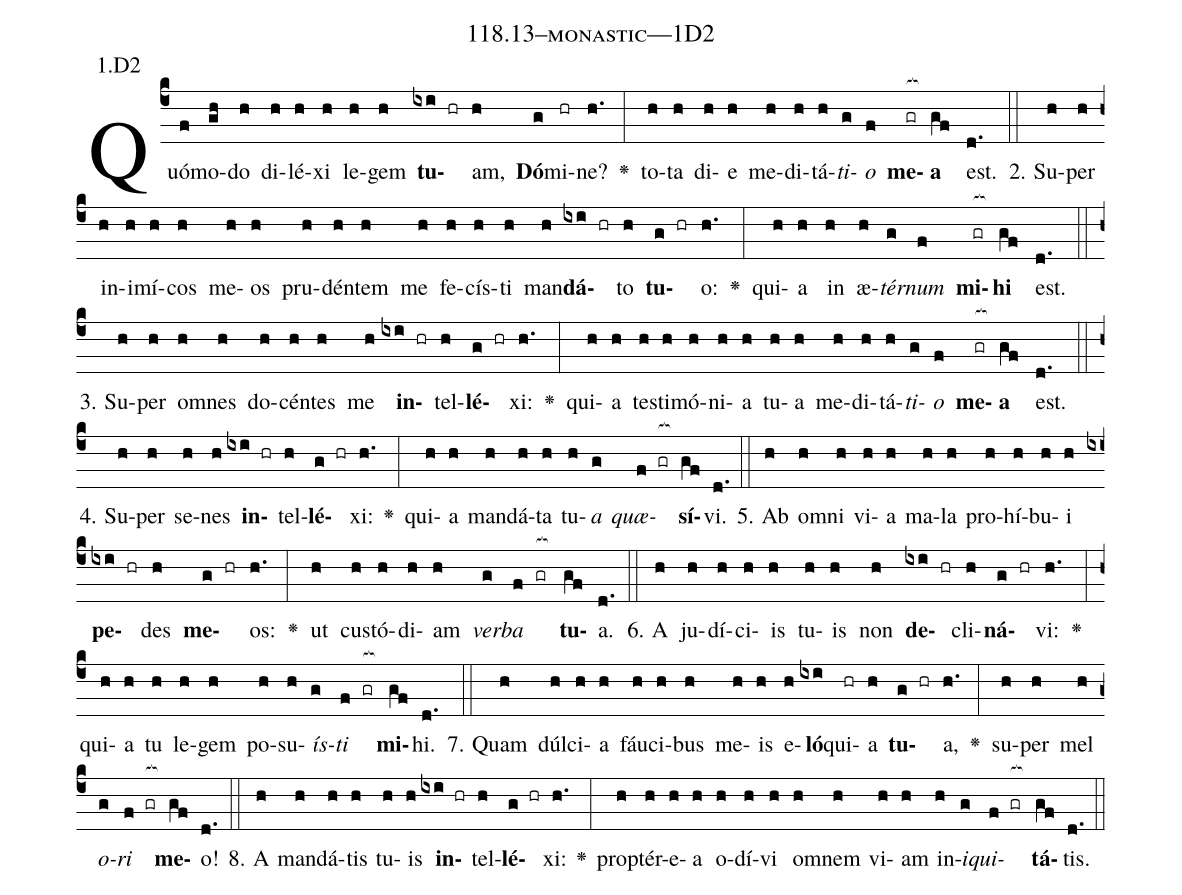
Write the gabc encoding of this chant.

name: 118.13--monastic---1D2;
annotation: 1.D2;
%%
(c4)Quó(f)mo(gh)do(h) di(h)lé(h)xi(h) le(h)gem(h) <b>tu</b>(ixi hr)am,(h) <b>Dó</b>(g)mi(hr)ne?(h.) <v>\greheightstar</v>(:) to(h)ta(h) di(h)e(h) me(h)di(h)tá(h)<i>ti</i>(g)<i>o</i>(f) <b>me</b>(gr[ocb:1{])<b>a</b>(gf[ocb:0}]) est.(d.) (::)
2. Su(h)per(h) in(h)i(h)mí(h)cos(h) me(h)os(h) pru(h)dén(h)tem(h) me(h) fe(h)cís(h)ti(h) man(h)<b>dá</b>(ixi hr)to(h) <b>tu</b>(g hr)o:(h.) <v>\greheightstar</v>(:) qui(h)a(h) in(h) æ(h)<i>tér</i>(g)<i>num</i>(f) <b>mi</b>(gr[ocb:1{])<b>hi</b>(gf[ocb:0}]) est.(d.) (::)
3. Su(h)per(h) om(h)nes(h) do(h)cén(h)tes(h) me(h) <b>in</b>(ixi hr)tel(h)<b>lé</b>(g hr)xi:(h.) <v>\greheightstar</v>(:) qui(h)a(h) tes(h)ti(h)mó(h)ni(h)a(h) tu(h)a(h) me(h)di(h)tá(h)<i>ti</i>(g)<i>o</i>(f) <b>me</b>(gr[ocb:1{])<b>a</b>(gf[ocb:0}]) est.(d.) (::)
4. Su(h)per(h) se(h)nes(h) <b>in</b>(ixi hr)tel(h)<b>lé</b>(g hr)xi:(h.) <v>\greheightstar</v>(:) qui(h)a(h) man(h)dá(h)ta(h) tu(h)<i>a</i>(g) <i>quæ</i>(f gr[ocb:1{])<b>sí</b>(gf[ocb:0}])vi.(d.) (::)
5. Ab(h) om(h)ni(h) vi(h)a(h) ma(h)la(h) pro(h)hí(h)bu(h)i(h) <b>pe</b>(ixi hr)des(h) <b>me</b>(g hr)os:(h.) <v>\greheightstar</v>(:) ut(h) cus(h)tó(h)di(h)am(h) <i>ver</i>(g)<i>ba</i>(f gr[ocb:1{]) <b>tu</b>(gf[ocb:0}])a.(d.) (::)
6. A(h) ju(h)dí(h)ci(h)is(h) tu(h)is(h) non(h) <b>de</b>(ixi hr)cli(h)<b>ná</b>(g hr)vi:(h.) <v>\greheightstar</v>(:) qui(h)a(h) tu(h) le(h)gem(h) po(h)su(h)<i>ís</i>(g)<i>ti</i>(f gr[ocb:1{]) <b>mi</b>(gf[ocb:0}])hi.(d.) (::)
7. Quam(h) dúl(h)ci(h)a(h) fáu(h)ci(h)bus(h) me(h)is(h) e(h)<b>ló</b>(ixi)qui(hr)a(h) <b>tu</b>(g hr)a,(h.) <v>\greheightstar</v>(:) su(h)per(h) mel(h) <i>o</i>(g)<i>ri</i>(f gr[ocb:1{]) <b>me</b>(gf[ocb:0}])o!(d.) (::)
8. A(h) man(h)dá(h)tis(h) tu(h)is(h) <b>in</b>(ixi hr)tel(h)<b>lé</b>(g hr)xi:(h.) <v>\greheightstar</v>(:) prop(h)tér(h)e(h)a(h) o(h)dí(h)vi(h) om(h)nem(h) vi(h)am(h) in(h)<i>i</i>(g)<i>qui</i>(f gr[ocb:1{])<b>tá</b>(gf[ocb:0}])tis.(d.) (::)
